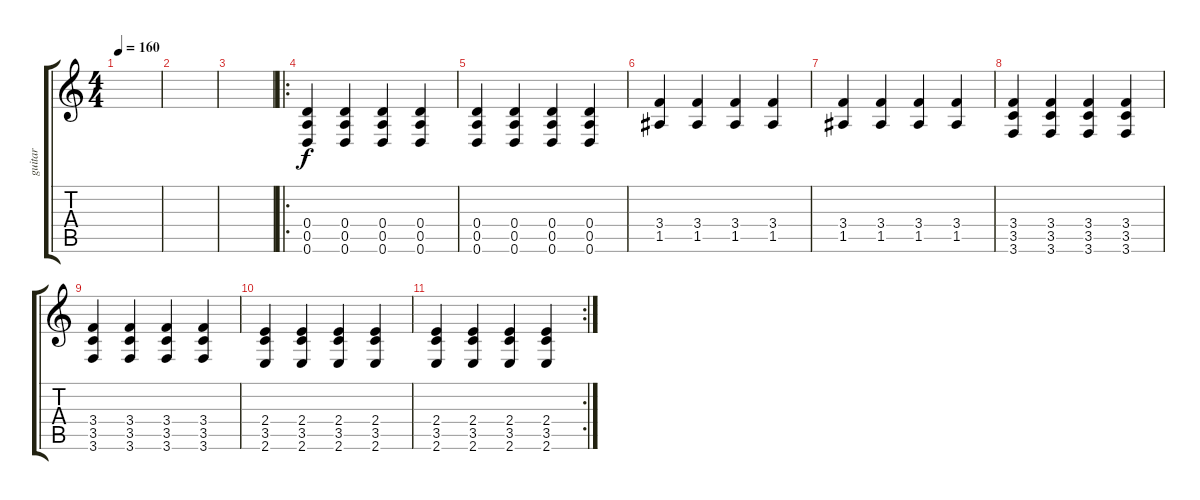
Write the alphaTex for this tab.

\track ("guitar" "guitar") {instrument distortionguitar}
\staff {score tabs}
\tuning (E4 B3 G3 D3 A2 D2) {hide}
\ts (4 4)
\tempo 160
\clef g2
\ks c
|
|
|
\ro
(0.4 0.5 0.6).4 (0.4 0.5 0.6).4 (0.4 0.5 0.6).4 (0.4 0.5 0.6).4 |
(0.4 0.5 0.6).4 (0.4 0.5 0.6).4 (0.4 0.5 0.6).4 (0.4 0.5 0.6).4 |
(3.4 1.5).4 (3.4 1.5).4 (3.4 1.5).4 (3.4 1.5).4 |
(3.4 1.5).4 (3.4 1.5).4 (3.4 1.5).4 (3.4 1.5).4 |
(3.4 3.5 3.6).4 (3.4 3.5 3.6).4 (3.4 3.5 3.6).4 (3.4 3.5 3.6).4 |
(3.4 3.5 3.6).4 (3.4 3.5 3.6).4 (3.4 3.5 3.6).4 (3.4 3.5 3.6).4 |
(2.4 3.5 2.6).4 (2.4 3.5 2.6).4 (2.4 3.5 2.6).4 (2.4 3.5 2.6).4 |
\rc 2
(2.4 3.5 2.6).4 (2.4 3.5 2.6).4 (2.4 3.5 2.6).4 (2.4 3.5 2.6).4
